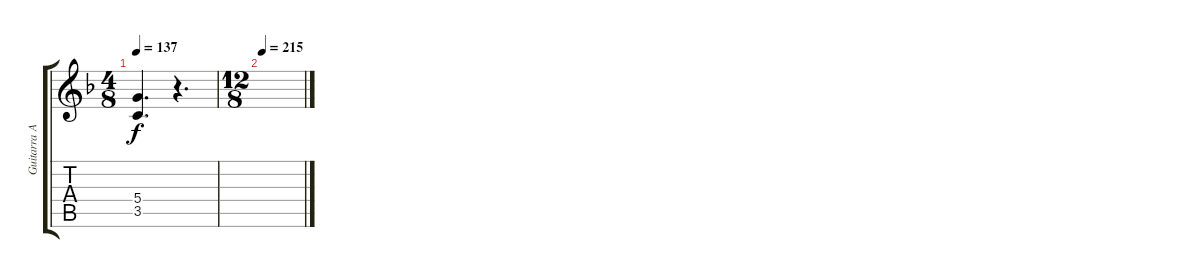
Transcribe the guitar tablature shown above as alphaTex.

\track ("Guitarra Acomp." "Guitarra A") {instrument acousticguitarnylon}
\staff {score tabs}
\tuning (E4 B3 G3 D3 A2 E2) {hide}
\ts (4 8)
\tempo 137
\clef g2
\ks f
(5.4 3.5).4{d dy f} r.4{d} |
\ts (12 8)
\tempo 215
\ks dminor
